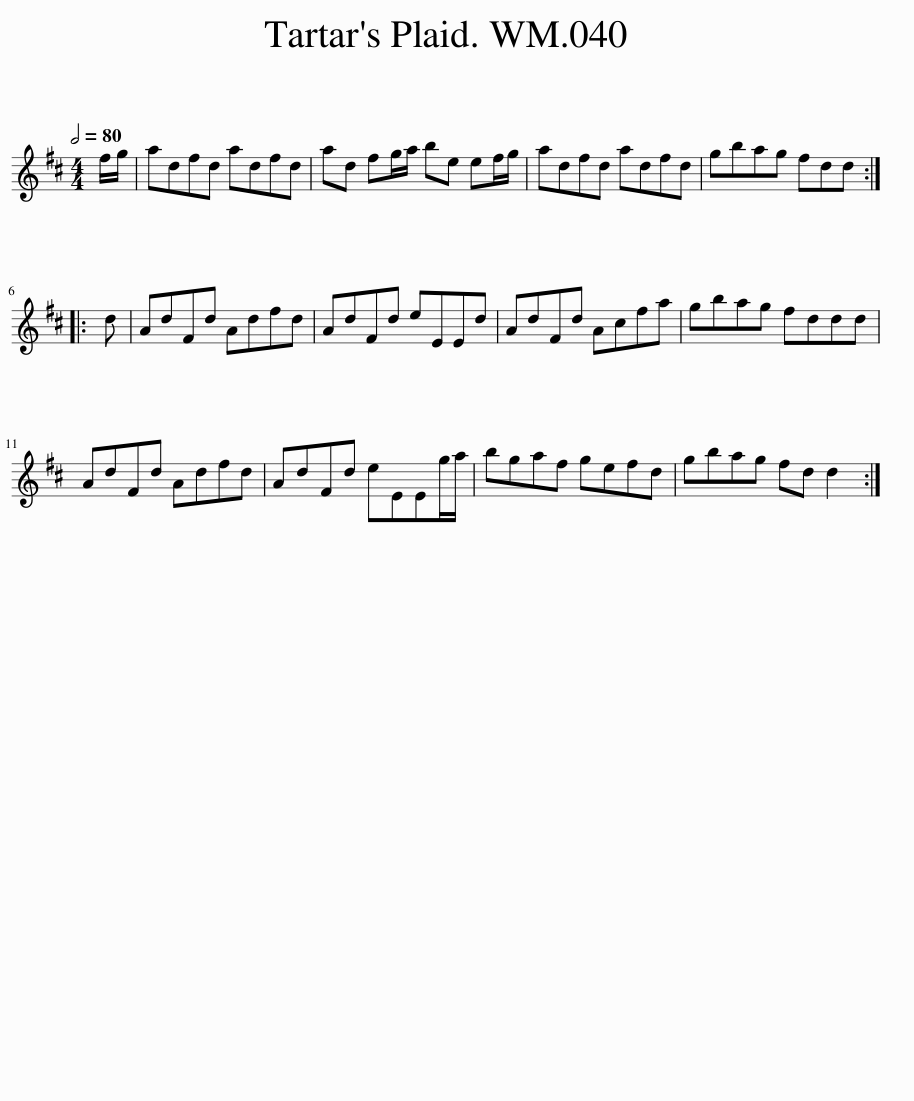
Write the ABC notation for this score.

X:1
L:1/8
Q:1/2=80
M:4/4
I:linebreak $
K:D
V:1 treble
V:1
 f/g/ | adfd adfd | ad fg/a/ be ef/g/ | adfd adfd | gbag fdd ::$ %5
 d | AdFd Adfd | AdFd eEEd | AdFd Acfa | gbag fddd |$ %10
 AdFd Adfd | AdFd eEEg/a/ | bgaf gefd | gbag fd d2 :| %14
